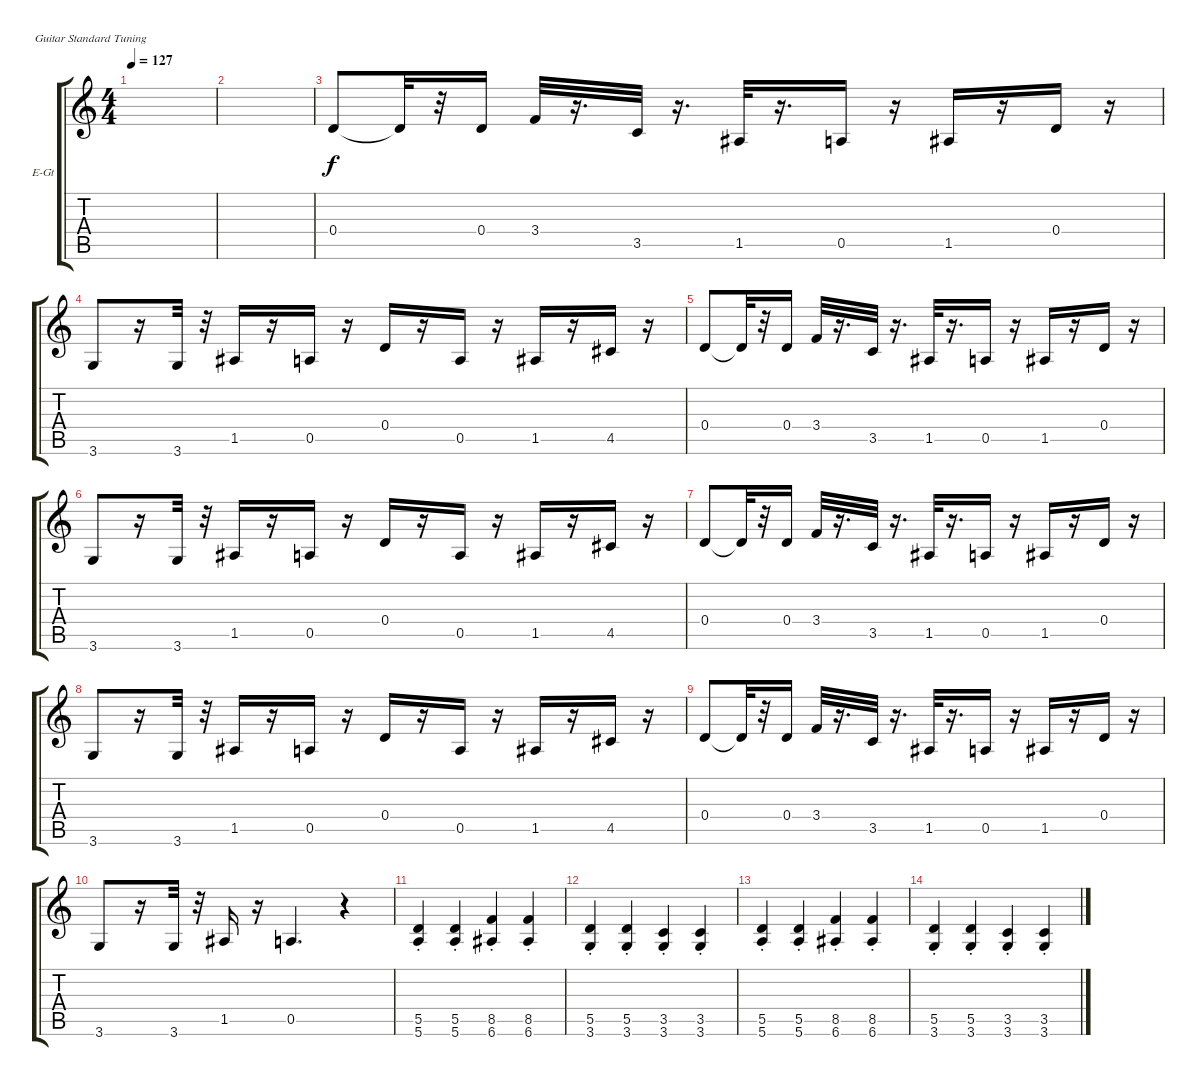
\defaultSystemsLayout 4
\bracketExtendMode groupsimilarinstruments
\firstSystemTrackNameOrientation horizontal
\otherSystemsTrackNameOrientation horizontal
\track ("Г. Каспарян" "E-Gt") {instrument electricguitarclean}
\staff {score tabs}
\tuning (E4 B3 G3 D3 A2 E2)
\ts (4 4)
\tempo 127
\clef g2
\ks c
|
|
0.4.8 0.4{t}.32 r.32 0.4.16 3.4.32 r.16{d} 3.5.32 r.16{d} 1.5.32 r.16{d} 0.5.16 r.16 1.5.16 r.16 0.4.16 r.16 |
3.6.8 r.16 3.6.32 r.32 1.5.16 r.16 0.5.16 r.16 0.4.16 r.16 0.5.16 r.16 1.5.16 r.16 4.5.16 r.16 |
0.4.8 0.4{t}.32 r.32 0.4.16 3.4.32 r.16{d} 3.5.32 r.16{d} 1.5.32 r.16{d} 0.5.16 r.16 1.5.16 r.16 0.4.16 r.16 |
3.6.8 r.16 3.6.32 r.32 1.5.16 r.16 0.5.16 r.16 0.4.16 r.16 0.5.16 r.16 1.5.16 r.16 4.5.16 r.16 |
0.4.8 0.4{t}.32 r.32 0.4.16 3.4.32 r.16{d} 3.5.32 r.16{d} 1.5.32 r.16{d} 0.5.16 r.16 1.5.16 r.16 0.4.16 r.16 |
3.6.8 r.16 3.6.32 r.32 1.5.16 r.16 0.5.16 r.16 0.4.16 r.16 0.5.16 r.16 1.5.16 r.16 4.5.16 r.16 |
0.4.8 0.4{t}.32 r.32 0.4.16 3.4.32 r.16{d} 3.5.32 r.16{d} 1.5.32 r.16{d} 0.5.16 r.16 1.5.16 r.16 0.4.16 r.16 |
3.6.8 r.16 3.6.32 r.32 1.5.16 r.16 0.5.4{d} r.4 |
(5.6{st} 5.5{st}).4 (5.5{st} 5.6{st}).4 (8.5{st} 6.6{st}).4 (6.6{st} 8.5{st}).4 |
(3.6{st} 5.5{st}).4 (3.6{st} 5.5{st}).4 (3.6{st} 3.5{st}).4 (3.6{st} 3.5{st}).4 |
(5.6{st} 5.5{st}).4 (5.5{st} 5.6{st}).4 (8.5{st} 6.6{st}).4 (6.6{st} 8.5{st}).4 |
(3.6{st} 5.5{st}).4 (3.6{st} 5.5{st}).4 (3.6{st} 3.5{st}).4 (3.6{st} 3.5{st}).4
